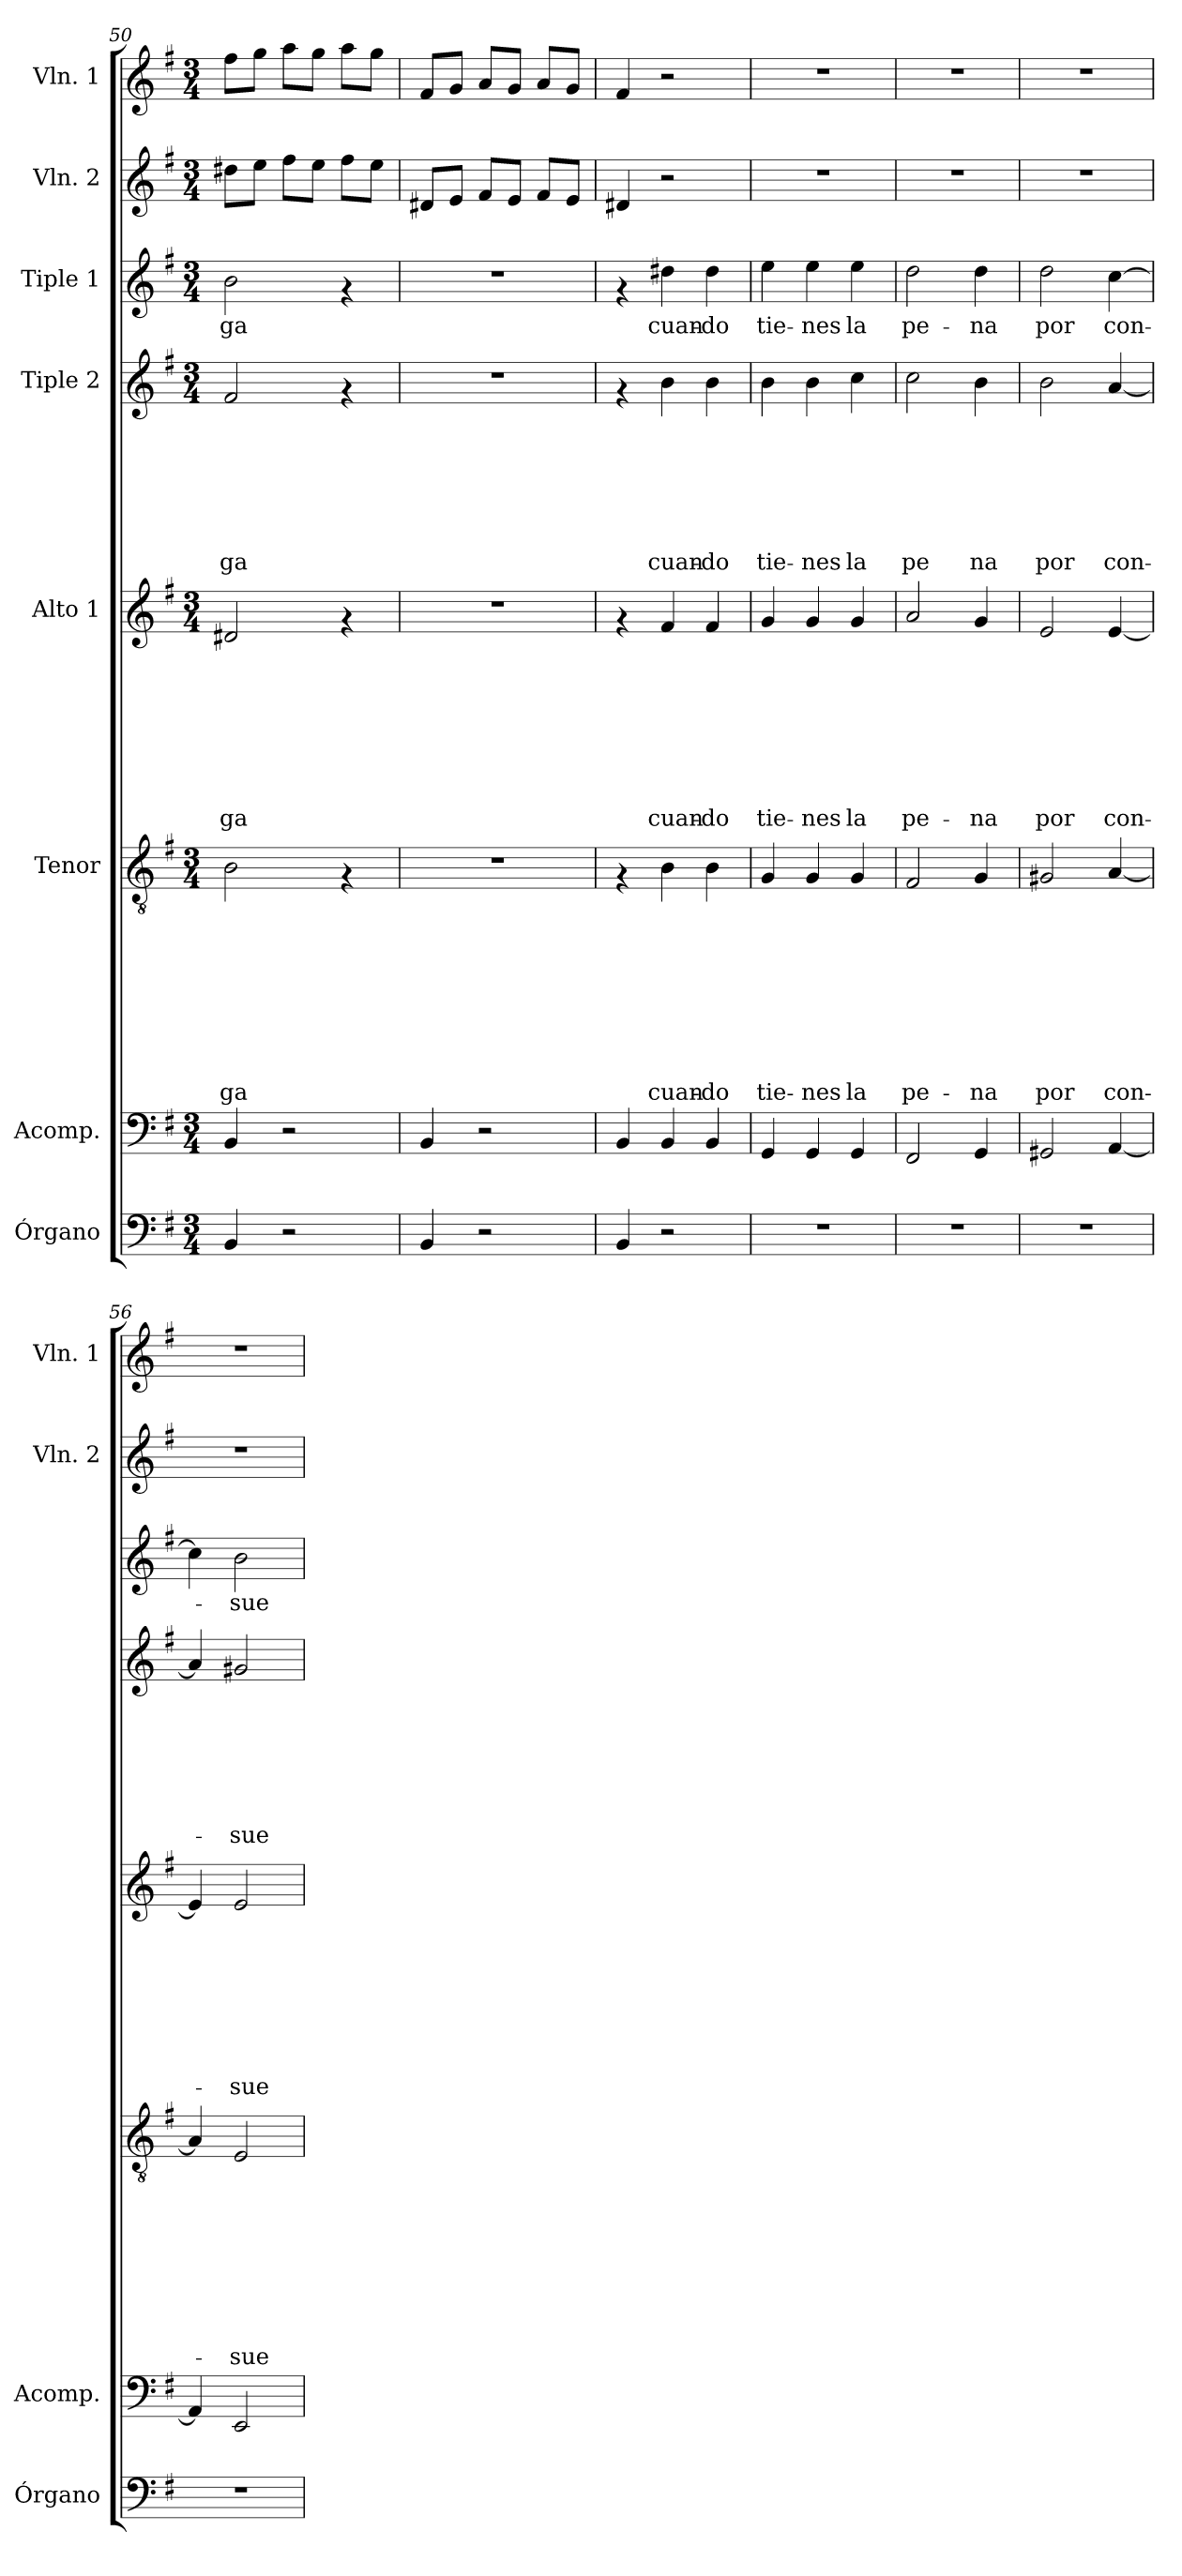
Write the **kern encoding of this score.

**kern	**kern	**kern	**text	**text	**text	**text	**text	**text	**text	**text	**text	**kern	**text	**text	**text	**text	**text	**text	**text	**text	**kern	**text	**text	**text	**text	**text	**text	**text	**kern	**text	**kern	**kern
*part8	*part7	*part6	*part6	*part6	*part6	*part6	*part6	*part6	*part6	*part6	*part6	*part5	*part5	*part5	*part5	*part5	*part5	*part5	*part5	*part5	*part4	*part4	*part4	*part4	*part4	*part4	*part4	*part4	*part3	*part3	*part2	*part1
*staff8	*staff7	*staff6	*staff6	*staff6	*staff6	*staff6	*staff6	*staff6	*staff6	*staff6	*staff6	*staff5	*staff5	*staff5	*staff5	*staff5	*staff5	*staff5	*staff5	*staff5	*staff4	*staff4	*staff4	*staff4	*staff4	*staff4	*staff4	*staff4	*staff3	*staff3	*staff2	*staff1
*I"Órgano	*I"Acomp.	*I"Tenor	*	*	*	*	*	*	*	*	*	*I"Alto 1	*	*	*	*	*	*	*	*	*I"Tiple 2	*	*	*	*	*	*	*	*I"Tiple 1	*	*I"Vln. 2	*I"Vln. 1
*I'Órgano	*I'Acomp.	*	*	*	*	*	*	*	*	*	*	*	*	*	*	*	*	*	*	*	*	*	*	*	*	*	*	*	*	*	*I'Vln. 2	*I'Vln. 1
*clefF4	*clefF4	*clefGv2	*	*	*	*	*	*	*	*	*	*clefG2	*	*	*	*	*	*	*	*	*clefG2	*	*	*	*	*	*	*	*clefG2	*	*clefG2	*clefG2
*k[f#]	*k[f#]	*k[f#]	*	*	*	*	*	*	*	*	*	*k[f#]	*	*	*	*	*	*	*	*	*k[f#]	*	*	*	*	*	*	*	*k[f#]	*	*k[f#]	*k[f#]
*G:	*G:	*G:	*	*	*	*	*	*	*	*	*	*G:	*	*	*	*	*	*	*	*	*G:	*	*	*	*	*	*	*	*G:	*	*G:	*G:
*M3/4	*M3/4	*M3/4	*	*	*	*	*	*	*	*	*	*M3/4	*	*	*	*	*	*	*	*	*M3/4	*	*	*	*	*	*	*	*M3/4	*	*M3/4	*M3/4
=50	=50	=50	=50	=50	=50	=50	=50	=50	=50	=50	=50	=50	=50	=50	=50	=50	=50	=50	=50	=50	=50	=50	=50	=50	=50	=50	=50	=50	=50	=50	=50	=50
!	!	!	!	!	!	!	!	!	!	!	!LO:LY:b	!	!	!	!	!	!	!	!	!LO:LY:b	!	!	!	!	!	!	!	!LO:LY:b	!	!LO:LY:b	!	!
4BB/	4BB/	2B\	.	.	.	.	.	.	.	.	-ga	2d#X/	.	.	.	.	.	.	.	-ga	2f#/	.	.	.	.	.	.	-ga	2b\	-ga	8dd#X\L	8ff#\L
.	.	.	.	.	.	.	.	.	.	.	.	.	.	.	.	.	.	.	.	.	.	.	.	.	.	.	.	.	.	.	8ee\J	8gg\J
2r	2r	.	.	.	.	.	.	.	.	.	.	.	.	.	.	.	.	.	.	.	.	.	.	.	.	.	.	.	.	.	8ff#\L	8aa\L
.	.	.	.	.	.	.	.	.	.	.	.	.	.	.	.	.	.	.	.	.	.	.	.	.	.	.	.	.	.	.	8ee\J	8gg\J
.	.	4rF	.	.	.	.	.	.	.	.	.	4rf	.	.	.	.	.	.	.	.	4rf	.	.	.	.	.	.	.	4rf	.	8ff#\L	8aa\L
.	.	.	.	.	.	.	.	.	.	.	.	.	.	.	.	.	.	.	.	.	.	.	.	.	.	.	.	.	.	.	8ee\J	8gg\J
=51	=51	=51	=51	=51	=51	=51	=51	=51	=51	=51	=51	=51	=51	=51	=51	=51	=51	=51	=51	=51	=51	=51	=51	=51	=51	=51	=51	=51	=51	=51	=51	=51
4BB/	4BB/	2.r	.	.	.	.	.	.	.	.	.	2.r	.	.	.	.	.	.	.	.	2.r	.	.	.	.	.	.	.	2.r	.	8d#X/L	8f#/L
.	.	.	.	.	.	.	.	.	.	.	.	.	.	.	.	.	.	.	.	.	.	.	.	.	.	.	.	.	.	.	8e/J	8g/J
2r	2r	.	.	.	.	.	.	.	.	.	.	.	.	.	.	.	.	.	.	.	.	.	.	.	.	.	.	.	.	.	8f#/L	8a/L
.	.	.	.	.	.	.	.	.	.	.	.	.	.	.	.	.	.	.	.	.	.	.	.	.	.	.	.	.	.	.	8e/J	8g/J
.	.	.	.	.	.	.	.	.	.	.	.	.	.	.	.	.	.	.	.	.	.	.	.	.	.	.	.	.	.	.	8f#/L	8a/L
.	.	.	.	.	.	.	.	.	.	.	.	.	.	.	.	.	.	.	.	.	.	.	.	.	.	.	.	.	.	.	8e/J	8g/J
=52	=52	=52	=52	=52	=52	=52	=52	=52	=52	=52	=52	=52	=52	=52	=52	=52	=52	=52	=52	=52	=52	=52	=52	=52	=52	=52	=52	=52	=52	=52	=52	=52
4BB/	4BB/	4rF	.	.	.	.	.	.	.	.	.	4rf	.	.	.	.	.	.	.	.	4rf	.	.	.	.	.	.	.	4rf	.	4d#X/	4f#/
!	!	!	!	!	!	!	!	!	!	!	!LO:LY:b	!	!	!	!	!	!	!	!	!LO:LY:b	!	!	!	!	!	!	!	!LO:LY:b	!	!LO:LY:b	!	!
2r	4BB/	4B\	.	.	.	.	.	.	.	.	cuan-	4f#/	.	.	.	.	.	.	.	cuan-	4b\	.	.	.	.	.	.	cuan-	4dd#X\	cuan-	2r	2r
!	!	!	!	!	!	!	!	!	!	!	!LO:LY:b	!	!	!	!	!	!	!	!	!LO:LY:b	!	!	!	!	!	!	!	!LO:LY:b	!	!LO:LY:b	!	!
.	4BB/	4B\	.	.	.	.	.	.	.	.	-do	4f#/	.	.	.	.	.	.	.	-do	4b\	.	.	.	.	.	.	-do	4dd#\	-do	.	.
!!LO:LB:g=z
=53	=53	=53	=53	=53	=53	=53	=53	=53	=53	=53	=53	=53	=53	=53	=53	=53	=53	=53	=53	=53	=53	=53	=53	=53	=53	=53	=53	=53	=53	=53	=53	=53
!	!	!	!	!	!	!	!	!	!	!	!LO:LY:b	!	!	!	!	!	!	!	!	!LO:LY:b	!	!	!	!	!	!	!	!LO:LY:b	!	!LO:LY:b	!	!
2.r	4GG/	4G/	.	.	.	.	.	.	.	.	tie-	4g/	.	.	.	.	.	.	.	tie-	4b\	.	.	.	.	.	.	tie-	4ee\	tie-	2.r	2.r
!	!	!	!	!	!	!	!	!	!	!	!LO:LY:b	!	!	!	!	!	!	!	!	!LO:LY:b	!	!	!	!	!	!	!	!LO:LY:b	!	!LO:LY:b	!	!
.	4GG/	4G/	.	.	.	.	.	.	.	.	-nes	4g/	.	.	.	.	.	.	.	-nes	4b\	.	.	.	.	.	.	-nes	4ee\	-nes	.	.
!	!	!	!	!	!	!	!	!	!	!	!LO:LY:b	!	!	!	!	!	!	!	!	!LO:LY:b	!	!	!	!	!	!	!	!LO:LY:b	!	!LO:LY:b	!	!
.	4GG/	4G/	.	.	.	.	.	.	.	.	la	4g/	.	.	.	.	.	.	.	la	4cc\	.	.	.	.	.	.	la	4ee\	la	.	.
=54	=54	=54	=54	=54	=54	=54	=54	=54	=54	=54	=54	=54	=54	=54	=54	=54	=54	=54	=54	=54	=54	=54	=54	=54	=54	=54	=54	=54	=54	=54	=54	=54
!	!	!	!	!	!	!	!	!	!	!	!LO:LY:b	!	!	!	!	!	!	!	!	!LO:LY:b	!	!	!	!	!	!	!	!LO:LY:b	!	!LO:LY:b	!	!
2.r	2FF#/	2F#/	.	.	.	.	.	.	.	.	pe-	2a/	.	.	.	.	.	.	.	pe-	2cc\	.	.	.	.	.	.	pe	2dd\	pe-	2.r	2.r
!	!	!	!	!	!	!	!	!	!	!	!LO:LY:b	!	!	!	!	!	!	!	!	!LO:LY:b	!	!	!	!	!	!	!	!LO:LY:b	!	!LO:LY:b	!	!
.	4GG/	4G/	.	.	.	.	.	.	.	.	-na	4g/	.	.	.	.	.	.	.	-na	4b\	.	.	.	.	.	.	na	4dd\	-na	.	.
=55	=55	=55	=55	=55	=55	=55	=55	=55	=55	=55	=55	=55	=55	=55	=55	=55	=55	=55	=55	=55	=55	=55	=55	=55	=55	=55	=55	=55	=55	=55	=55	=55
!	!	!	!	!	!	!	!	!	!	!	!LO:LY:b	!	!	!	!	!	!	!	!	!LO:LY:b	!	!	!	!	!	!	!	!LO:LY:b	!	!LO:LY:b	!	!
2.r	2GG#X/	2G#X/	.	.	.	.	.	.	.	.	por	2e/	.	.	.	.	.	.	.	por	2b\	.	.	.	.	.	.	por	2dd\	por	2.r	2.r
!	!	!	!	!	!	!	!	!	!	!	!LO:LY:b	!	!	!	!	!	!	!	!	!LO:LY:b	!	!	!	!	!	!	!	!LO:LY:b	!	!LO:LY:b	!	!
.	[>4AA/	[>4A/	.	.	.	.	.	.	.	.	con-	[>4e/	.	.	.	.	.	.	.	con-	[>4a/	.	.	.	.	.	.	con-	[>4cc\	con-	.	.
=56	=56	=56	=56	=56	=56	=56	=56	=56	=56	=56	=56	=56	=56	=56	=56	=56	=56	=56	=56	=56	=56	=56	=56	=56	=56	=56	=56	=56	=56	=56	=56	=56
2.r	4AA/]	4A/]	.	.	.	.	.	.	.	.	.	4e/]	.	.	.	.	.	.	.	.	4a/]	.	.	.	.	.	.	.	4cc\]	.	2.r	2.r
!	!	!	!	!	!	!	!	!	!	!	!LO:LY:b	!	!	!	!	!	!	!	!	!LO:LY:b	!	!	!	!	!	!	!	!LO:LY:b	!	!LO:LY:b	!	!
.	2EE/	2E/	.	.	.	.	.	.	.	.	-sue-	2e/	.	.	.	.	.	.	.	-sue-	2g#X/	.	.	.	.	.	.	-sue-	2b\	-sue-	.	.
=	=	=	=	=	=	=	=	=	=	=	=	=	=	=	=	=	=	=	=	=	=	=	=	=	=	=	=	=	=	=	=	=
*-	*-	*-	*-	*-	*-	*-	*-	*-	*-	*-	*-	*-	*-	*-	*-	*-	*-	*-	*-	*-	*-	*-	*-	*-	*-	*-	*-	*-	*-	*-	*-	*-
